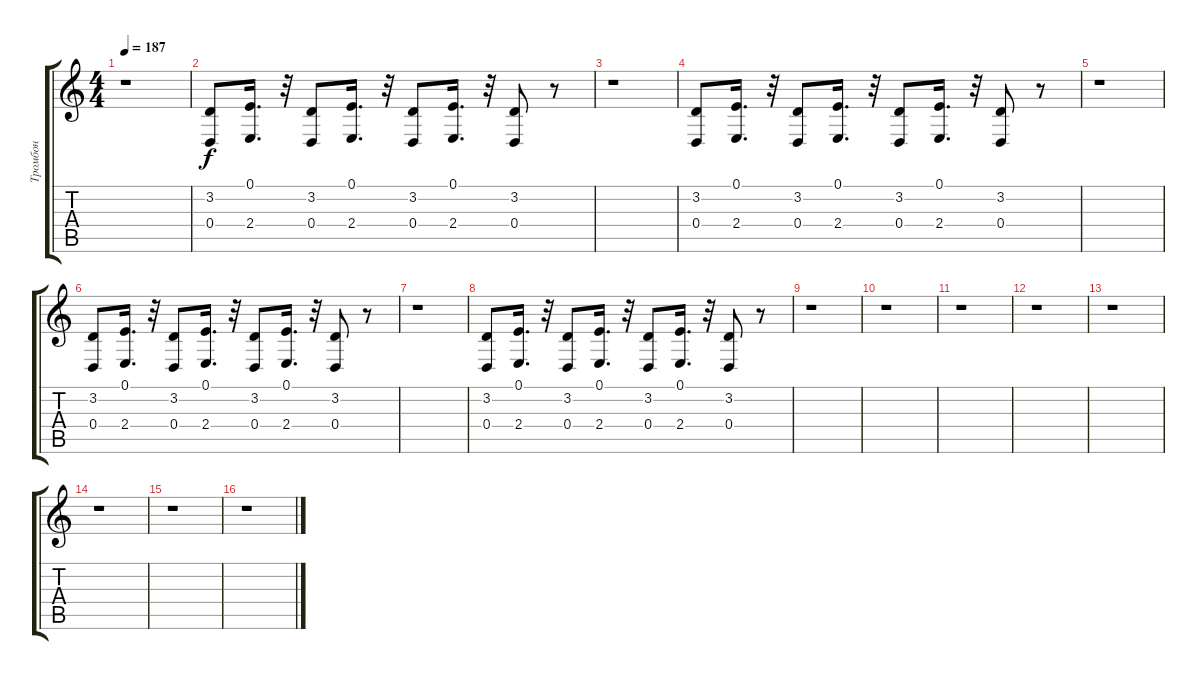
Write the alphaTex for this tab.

\track ("Тромбон" "Тромбон") {instrument trombone}
\staff {score tabs}
\tuning (E4 B3 G3 D3 A2 E2) {hide}
\ts (4 4)
\tempo 187
\clef g2
\ks c
r.1{dy f} |
(3.2 0.4).8 (0.1 2.4).16{d} r.32 (3.2 0.4).8 (0.1 2.4).16{d} r.32 (3.2 0.4).8 (0.1 2.4).16{d} r.32 (3.2 0.4).8 r.8 |
r.1 |
(3.2 0.4).8 (0.1 2.4).16{d} r.32 (3.2 0.4).8 (0.1 2.4).16{d} r.32 (3.2 0.4).8 (0.1 2.4).16{d} r.32 (3.2 0.4).8 r.8 |
r.1 |
(3.2 0.4).8 (0.1 2.4).16{d} r.32 (3.2 0.4).8 (0.1 2.4).16{d} r.32 (3.2 0.4).8 (0.1 2.4).16{d} r.32 (3.2 0.4).8 r.8 |
r.1 |
(3.2 0.4).8 (0.1 2.4).16{d} r.32 (3.2 0.4).8 (0.1 2.4).16{d} r.32 (3.2 0.4).8 (0.1 2.4).16{d} r.32 (3.2 0.4).8 r.8 |
r.1 |
r.1 |
r.1 |
r.1 |
r.1 |
r.1 |
r.1 |
r.1
